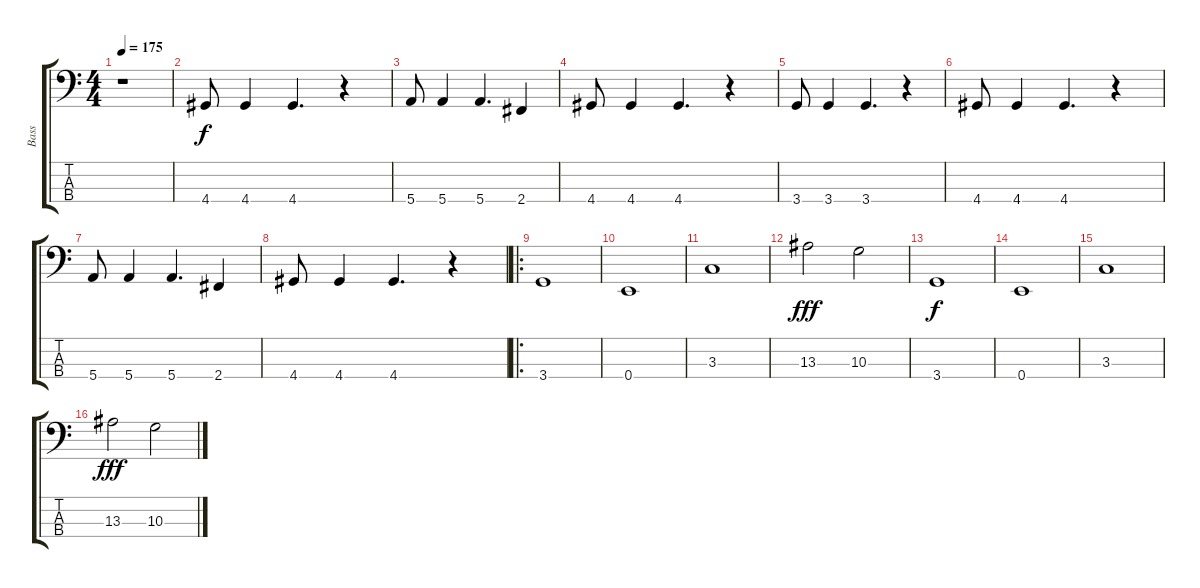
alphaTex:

\track ("Bass" "Bass") {instrument electricbassfinger}
\staff {score tabs}
\tuning (G2 D2 A1 E1) {hide}
\ts (4 4)
\tempo 175
\clef f4
\ks c
r.1{dy fff} |
4.4.8{dy f} 4.4.4 4.4.4{d} r.4 |
5.4.8 5.4.4 5.4.4{d} 2.4.4 |
4.4.8 4.4.4 4.4.4{d} r.4 |
3.4.8 3.4.4 3.4.4{d} r.4 |
4.4.8 4.4.4 4.4.4{d} r.4 |
5.4.8 5.4.4 5.4.4{d} 2.4.4 |
4.4.8 4.4.4 4.4.4{d} r.4 |
\ro
3.4.1 |
0.4.1 |
3.3.1 |
13.3.2{dy fff} 10.3.2 |
3.4.1{dy f} |
0.4.1 |
3.3.1 |
13.3.2{dy fff} 10.3.2
